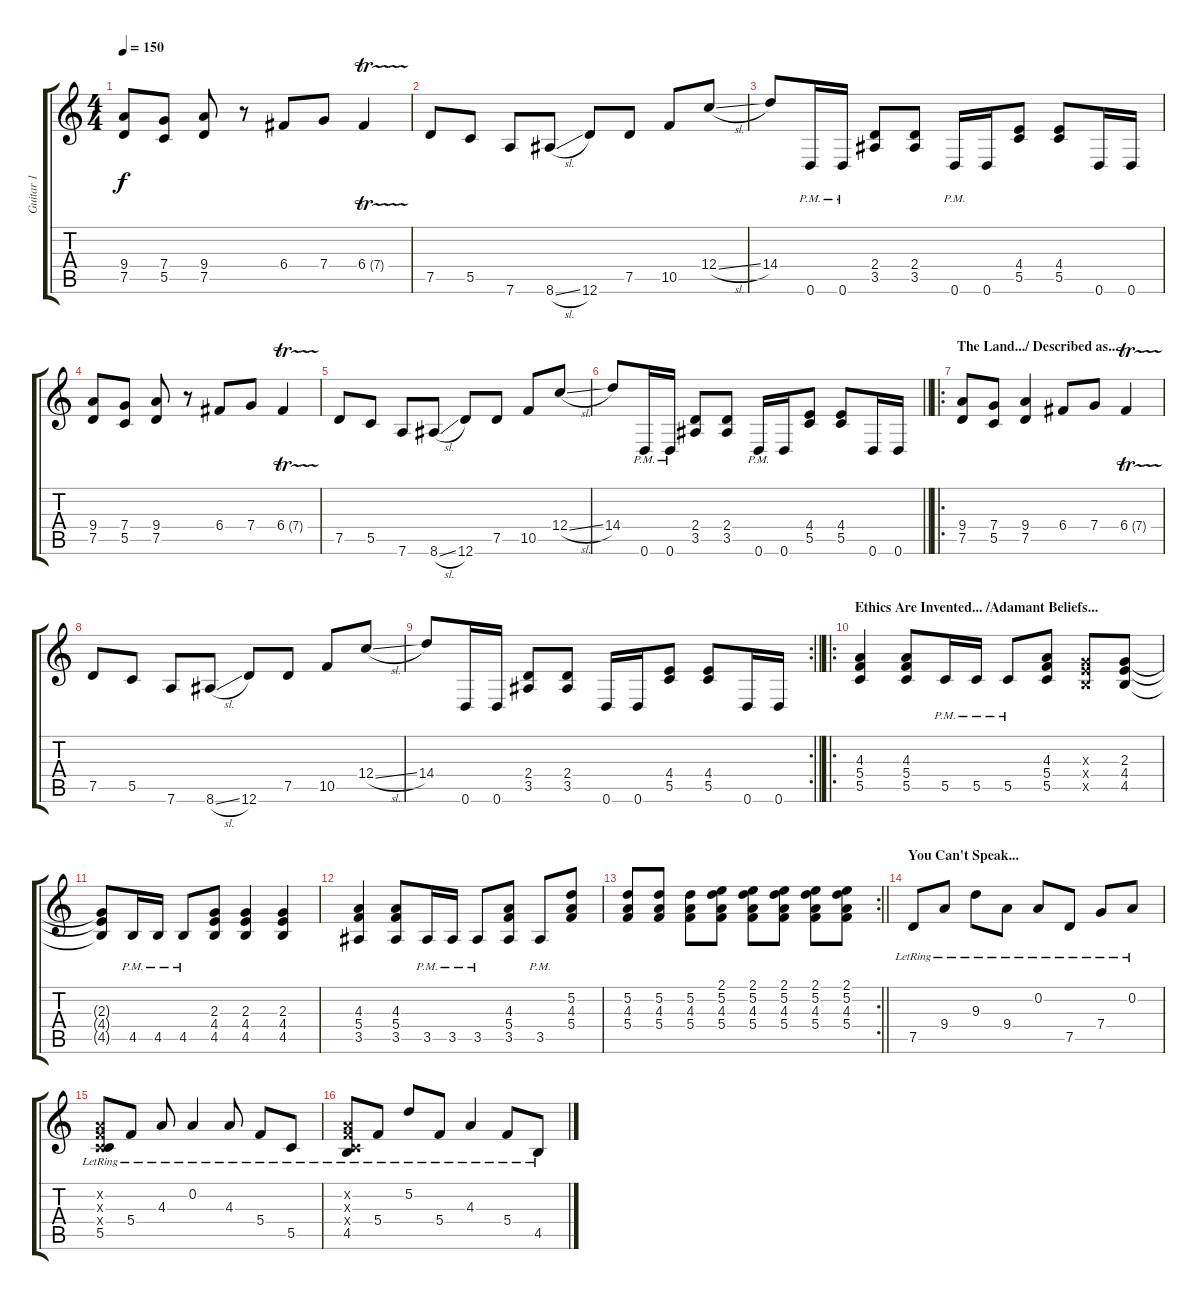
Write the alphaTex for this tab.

\track ("Guitar 1" "Guitar 1") {instrument distortionguitar}
\staff {score tabs}
\tuning (D4 A3 F3 C3 G2 D2) {hide}
\ts (4 4)
\section ("" "")
\tempo 150
\clef g2
\ks c
(9.4 7.5).8{dy f} (7.4 5.5).8 (9.4 7.5).8 r.8 6.4.8 7.4.8 6.4{tr (7 16)}.4 |
7.5.8 5.5.8 7.6.8 8.6{sl}.8 12.6.8 7.5.8 10.5.8 12.4{sl}.8 |
14.4.8 0.6{pm}.16{volume 6 balance 8} 0.6{pm}.16 (2.4 3.5).8 (2.4 3.5).8 0.6{pm}.16 0.6.16 (4.4 5.5).8 (4.4 5.5).8 0.6.16 0.6.16 |
(9.4 7.5).8{volume 9 balance 15} (7.4 5.5).8 (9.4 7.5).8 r.8 6.4.8 7.4.8 6.4{tr (7 16)}.4 |
7.5.8 5.5.8 7.6.8 8.6{sl}.8 12.6.8 7.5.8 10.5.8 12.4{sl}.8 |
\barLineRight lightlight
14.4.8 0.6{pm}.16{volume 6 balance 8} 0.6{pm}.16 (2.4 3.5).8 (2.4 3.5).8 0.6{pm}.16 0.6.16 (4.4 5.5).8 (4.4 5.5).8 0.6.16 0.6.16 |
\ro
\section ("" "The Land.../ Described as...")
(9.4 7.5).8{volume 9 balance 15} (7.4 5.5).8 (9.4 7.5).4 6.4.8 7.4.8 6.4{tr (7 16)}.4 |
7.5.8 5.5.8 7.6.8 8.6{sl}.8 12.6.8 7.5.8 10.5.8 12.4{sl}.8 |
\rc 2
\barLineRight lightlight
14.4.8 0.6.16{balance 15} 0.6.16 (2.4 3.5).8 (2.4 3.5).8 0.6.16 0.6.16 (4.4 5.5).8 (4.4 5.5).8 0.6.16 0.6.16 |
\ro
\section ("" "Ethics Are Invented... /Adamant Beliefs...")
(4.3 5.4 5.5).4 (4.3 5.4 5.5).8 5.5{pm}.16 5.5{pm}.16 5.5{pm}.8 (4.3 5.4 5.5).8 (2.3{x} 4.4{x} 4.5{x}).8 (2.3 4.4 4.5).8 |
(2.3{t} 4.4{t} 4.5{t}).8 4.5{pm}.16 4.5{pm}.16 4.5{pm}.8 (2.3 4.4 4.5).8 (2.3 4.4 4.5).4 (2.3 4.4 4.5).4 |
(4.3 5.4 3.5).4 (4.3 5.4 3.5).8 3.5{pm}.16 3.5{pm}.16 3.5{pm}.8 (4.3 5.4 3.5).8 3.5{pm}.8 (5.2 4.3 5.4).8 |
\rc 2
\barLineRight lightlight
(5.2 4.3 5.4).8 (5.2 4.3 5.4).8 (5.2 4.3 5.4).8 (2.1 5.2 4.3 5.4).8 (2.1 5.2 4.3 5.4).8 (2.1 5.2 4.3 5.4).8 (2.1 5.2 4.3 5.4).8 (2.1 5.2 4.3 5.4).8 |
\section ("" "You Can't Speak...")
7.5{lr}.8 9.4{lr}.8 9.3{lr}.8 9.4{lr}.8 0.2{lr}.8 7.5{lr}.8 7.4{lr}.8 0.2{lr}.8 |
(0.2{x} 0.3{x} 0.4{x} 5.5{lr}).8 5.4{lr}.8 4.3{lr}.8 0.2{lr}.4 4.3{lr}.8 5.4{lr}.8 5.5{lr}.8 |
(0.2{x} 0.3{x} 0.4{x} 4.5{lr}).8 5.4{lr}.8 5.2{lr}.8 5.4{lr}.8 4.3{lr}.4 5.4{lr}.8 4.5{lr}.8
